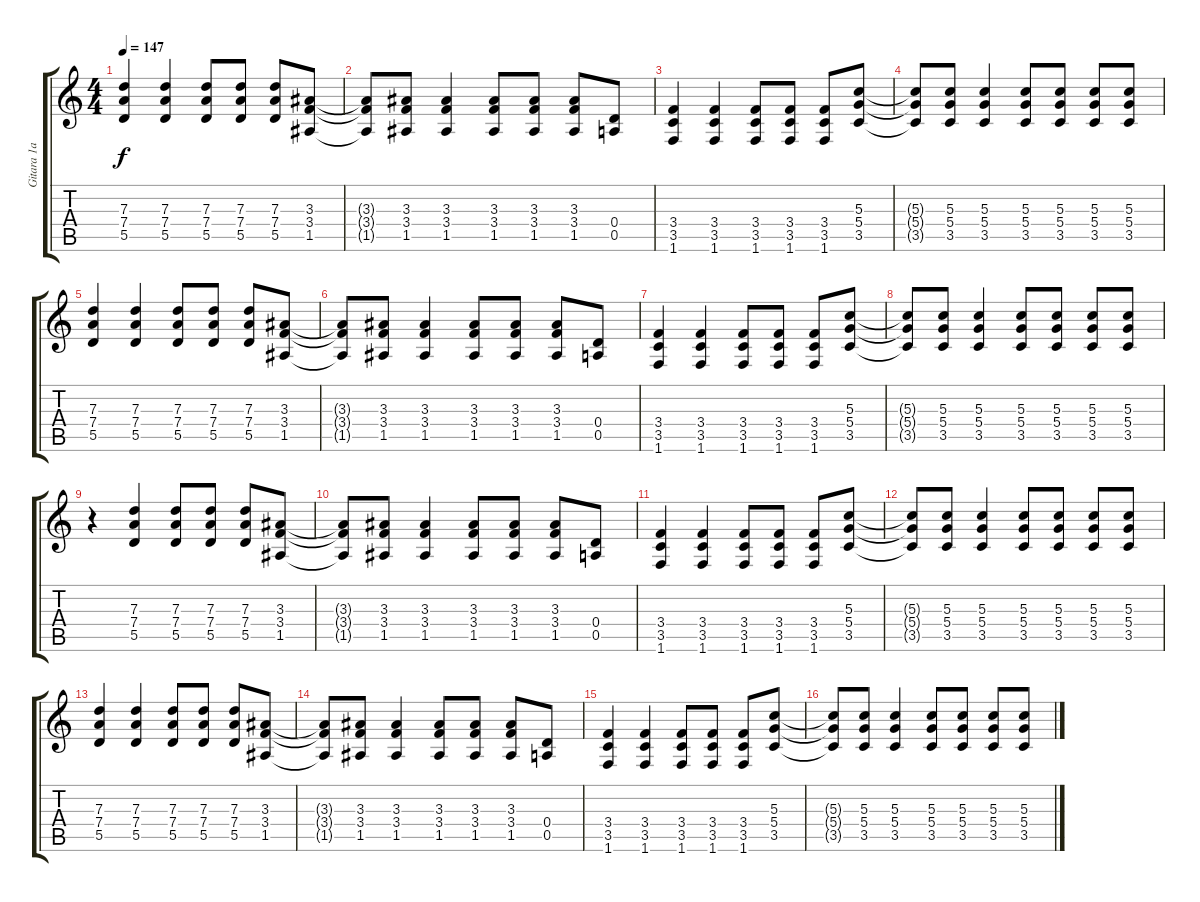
\track ("Gitara 1a" "Gitara 1a") {instrument overdrivenguitar}
\staff {score tabs}
\tuning (E4 B3 G3 D3 A2 E2) {hide}
\ts (4 4)
\tempo 147
\clef g2
\ks c
(7.3 7.4 5.5).4{dy f} (7.3 7.4 5.5).4 (7.3 7.4 5.5).8 (7.3 7.4 5.5).8 (7.3 7.4 5.5).8 (3.3 3.4 1.5).8 |
(3.3{t} 3.4{t} 1.5{t}).8 (3.3 3.4 1.5).8 (3.3 3.4 1.5).4 (3.3 3.4 1.5).8 (3.3 3.4 1.5).8 (3.3 3.4 1.5).8 (0.4 0.5).8 |
(3.4 3.5 1.6).4 (3.4 3.5 1.6).4 (3.4 3.5 1.6).8 (3.4 3.5 1.6).8 (3.4 3.5 1.6).8 (5.3 5.4 3.5).8 |
(5.3{t} 5.4{t} 3.5{t}).8 (5.3 5.4 3.5).8 (5.3 5.4 3.5).4 (5.3 5.4 3.5).8 (5.3 5.4 3.5).8 (5.3 5.4 3.5).8 (5.3 5.4 3.5).8 |
(7.3 7.4 5.5).4 (7.3 7.4 5.5).4 (7.3 7.4 5.5).8 (7.3 7.4 5.5).8 (7.3 7.4 5.5).8 (3.3 3.4 1.5).8 |
(3.3{t} 3.4{t} 1.5{t}).8 (3.3 3.4 1.5).8 (3.3 3.4 1.5).4 (3.3 3.4 1.5).8 (3.3 3.4 1.5).8 (3.3 3.4 1.5).8 (0.4 0.5).8 |
(3.4 3.5 1.6).4 (3.4 3.5 1.6).4 (3.4 3.5 1.6).8 (3.4 3.5 1.6).8 (3.4 3.5 1.6).8 (5.3 5.4 3.5).8 |
(5.3{t} 5.4{t} 3.5{t}).8 (5.3 5.4 3.5).8 (5.3 5.4 3.5).4 (5.3 5.4 3.5).8 (5.3 5.4 3.5).8 (5.3 5.4 3.5).8 (5.3 5.4 3.5).8 |
r.4 (7.3 7.4 5.5).4 (7.3 7.4 5.5).8 (7.3 7.4 5.5).8 (7.3 7.4 5.5).8 (3.3 3.4 1.5).8 |
(3.3{t} 3.4{t} 1.5{t}).8 (3.3 3.4 1.5).8 (3.3 3.4 1.5).4 (3.3 3.4 1.5).8 (3.3 3.4 1.5).8 (3.3 3.4 1.5).8 (0.4 0.5).8 |
(3.4 3.5 1.6).4 (3.4 3.5 1.6).4 (3.4 3.5 1.6).8 (3.4 3.5 1.6).8 (3.4 3.5 1.6).8 (5.3 5.4 3.5).8 |
(5.3{t} 5.4{t} 3.5{t}).8 (5.3 5.4 3.5).8 (5.3 5.4 3.5).4 (5.3 5.4 3.5).8 (5.3 5.4 3.5).8 (5.3 5.4 3.5).8 (5.3 5.4 3.5).8 |
(7.3 7.4 5.5).4{volume 10} (7.3 7.4 5.5).4 (7.3 7.4 5.5).8 (7.3 7.4 5.5).8 (7.3 7.4 5.5).8 (3.3 3.4 1.5).8 |
(3.3{t} 3.4{t} 1.5{t}).8 (3.3 3.4 1.5).8 (3.3 3.4 1.5).4 (3.3 3.4 1.5).8 (3.3 3.4 1.5).8 (3.3 3.4 1.5).8 (0.4 0.5).8 |
(3.4 3.5 1.6).4{volume 8} (3.4 3.5 1.6).4 (3.4 3.5 1.6).8 (3.4 3.5 1.6).8 (3.4 3.5 1.6).8 (5.3 5.4 3.5).8 |
(5.3{t} 5.4{t} 3.5{t}).8 (5.3 5.4 3.5).8 (5.3 5.4 3.5).4 (5.3 5.4 3.5).8 (5.3 5.4 3.5).8 (5.3 5.4 3.5).8 (5.3 5.4 3.5).8
